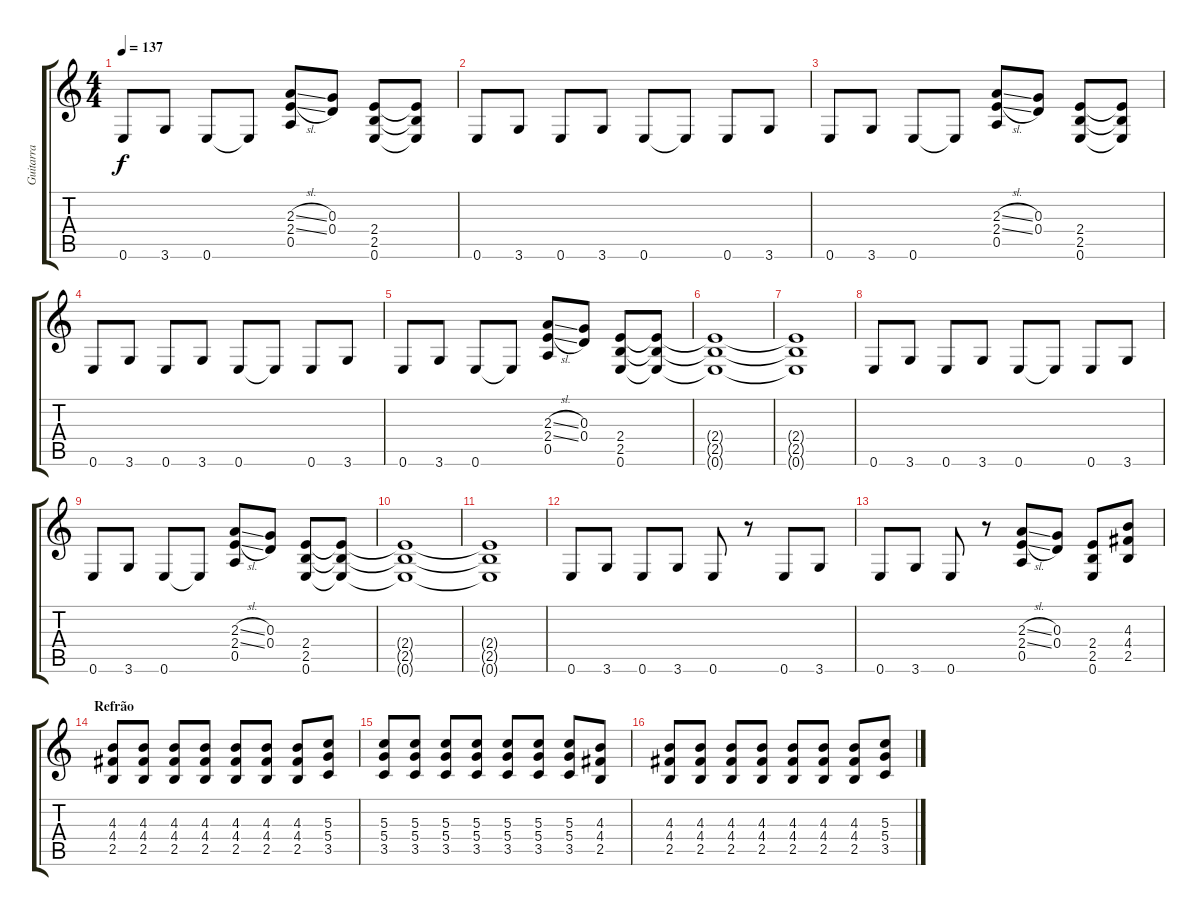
\track ("Guitarra" "Guitarra") {instrument overdrivenguitar}
\staff {score tabs}
\tuning (E4 B3 G3 D3 A2 E2) {hide}
\ts (4 4)
\tempo 137
\clef g2
\ks c
0.6.8{dy f} 3.6.8 0.6.8 0.6{t}.8 (2.3{sl} 2.4{sl} 0.5).8 (0.3 0.4).8 (2.4 2.5 0.6).8 (2.4{t} 2.5{t} 0.6{t}).8 |
0.6.8 3.6.8 0.6.8 3.6.8 0.6.8 0.6{t}.8 0.6.8 3.6.8 |
0.6.8 3.6.8 0.6.8 0.6{t}.8 (2.3{sl} 2.4{sl} 0.5).8 (0.3 0.4).8 (2.4 2.5 0.6).8 (2.4{t} 2.5{t} 0.6{t}).8 |
0.6.8 3.6.8 0.6.8 3.6.8 0.6.8 0.6{t}.8 0.6.8 3.6.8 |
0.6.8 3.6.8 0.6.8 0.6{t}.8 (2.3{sl} 2.4{sl} 0.5).8 (0.3 0.4).8 (2.4 2.5 0.6).8 (2.4{t} 2.5{t} 0.6{t}).8 |
(2.4{t} 2.5{t} 0.6{t}).1 |
(2.4{t} 2.5{t} 0.6{t}).1 |
0.6.8 3.6.8 0.6.8 3.6.8 0.6.8 0.6{t}.8 0.6.8 3.6.8 |
0.6.8 3.6.8 0.6.8 0.6{t}.8 (2.3{sl} 2.4{sl} 0.5).8 (0.3 0.4).8 (2.4 2.5 0.6).8 (2.4{t} 2.5{t} 0.6{t}).8 |
(2.4{t} 2.5{t} 0.6{t}).1 |
(2.4{t} 2.5{t} 0.6{t}).1 |
0.6.8 3.6.8 0.6.8 3.6.8 0.6.8 r.8 0.6.8 3.6.8 |
0.6.8 3.6.8 0.6.8 r.8 (2.3{sl} 2.4{sl} 0.5).8 (0.3 0.4).8 (2.4 2.5 0.6).8 (4.3 4.4 2.5).8 |
\section ("" "Refrão")
(4.3 4.4 2.5).8 (4.3 4.4 2.5).8 (4.3 4.4 2.5).8 (4.3 4.4 2.5).8 (4.3 4.4 2.5).8 (4.3 4.4 2.5).8 (4.3 4.4 2.5).8 (5.3 5.4 3.5).8 |
(5.3 5.4 3.5).8 (5.3 5.4 3.5).8 (5.3 5.4 3.5).8 (5.3 5.4 3.5).8 (5.3 5.4 3.5).8 (5.3 5.4 3.5).8 (5.3 5.4 3.5).8 (4.3 4.4 2.5).8 |
(4.3 4.4 2.5).8 (4.3 4.4 2.5).8 (4.3 4.4 2.5).8 (4.3 4.4 2.5).8 (4.3 4.4 2.5).8 (4.3 4.4 2.5).8 (4.3 4.4 2.5).8 (5.3 5.4 3.5).8
